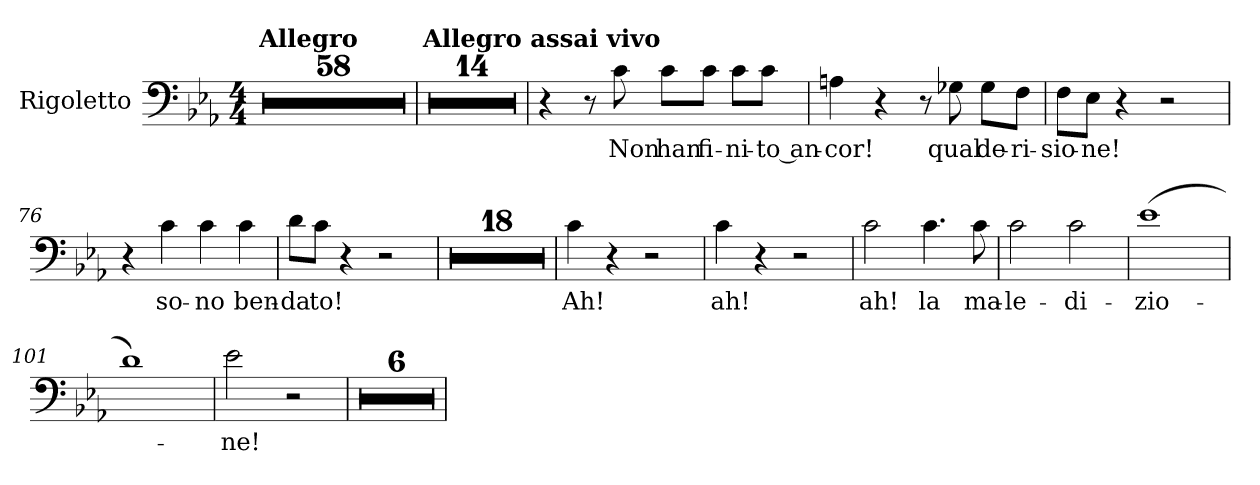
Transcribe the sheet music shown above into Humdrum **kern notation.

**kern	**text
*part1	*part1
*staff1	*staff1
*I"Rigoletto	*
*I'Rig.	*
*clefF4	*
*k[b-e-a-]	*
*M4/4	*
*MM144	*
=1	=1
!LO:TX:a:B:t=Allegro	!
1r	.
=2	=2
1r	.
=3	=3
1r	.
!!LO:PB:g=z
=4	=4
1r	.
=5	=5
1r	.
=6	=6
1r	.
!!LO:PB:g=z
=7	=7
1r	.
=8	=8
1r	.
=9	=9
1r	.
!!LO:PB:g=z
=10	=10
1r	.
=11	=11
1r	.
=12	=12
1r	.
!!LO:PB:g=z
=13	=13
1r	.
=14	=14
1r	.
=15	=15
1r	.
!!LO:PB:g=z
=16	=16
1r	.
=17	=17
1r	.
=18	=18
1r	.
!!LO:PB:g=z
=19	=19
1r	.
=20	=20
1r	.
=21	=21
1r	.
!!LO:PB:g=z
=22	=22
1r	.
=23	=23
1r	.
!!LO:PB:g=z
=24	=24
1r	.
=25	=25
1r	.
=26	=26
1r	.
!!LO:PB:g=z
=27	=27
1r	.
=28	=28
1r	.
=29	=29
1r	.
!!LO:PB:g=z
=30	=30
1r	.
=31	=31
1r	.
=32	=32
1r	.
!!LO:PB:g=z
=33	=33
1r	.
=34	=34
1r	.
=35	=35
1r	.
!!LO:PB:g=z
=36	=36
1r	.
=37	=37
1r	.
=38	=38
1r	.
!!LO:PB:g=z
=39	=39
1r	.
=40	=40
1r	.
=41	=41
1r	.
=42	=42
1r	.
!!LO:PB:g=z
=43	=43
1r	.
=44	=44
1r	.
=45	=45
1r	.
=46	=46
1r	.
!!LO:PB:g=z
=47	=47
1r	.
=48	=48
1r	.
=49	=49
1r	.
!!LO:PB:g=z
=50	=50
1r	.
=51	=51
1r	.
=52	=52
1r	.
=53	=53
1r	.
!!LO:LB:g=z
=54	=54
1r	.
=55	=55
1r	.
=56	=56
1r	.
!!LO:PB:g=z
=57	=57
1r	.
=58	=58
1r	.
=59	=59
*MM180	*
!LO:TX:a:B:t=Allegro assai vivo	!
1r	.
!!LO:LB:g=z
=60	=60
1r	.
=61	=61
1r	.
!!LO:LB:g=z
=62	=62
1r	.
=63	=63
1r	.
!!LO:LB:g=z
=64	=64
1r	.
=65	=65
1r	.
!!LO:LB:g=z
=66	=66
1r	.
=67	=67
1r	.
=68	=68
1r	.
!!LO:PB:g=z
=69	=69
1r	.
=70	=70
1r	.
=71	=71
1r	.
=72	=72
1r	.
=73	=73
4r	.
8r	.
8c\	Non
8c\L	han
8c\J	fi-
8c\L	-ni-
8c\J	-to an-
!!LO:PB:g=z
=74	=74
4An\	-cor!
4r	.
8r	.
8G-X\	qual
8G-\L	de-
8F\J	-ri-
=75	=75
8F\L	-sio-
8E-\J	-ne!
4r	.
2r	.
=76	=76
4r	.
4c\	so-
4c\	-no
4c\	ben-
=77	=77
8d\L	-da
8c\J	to!
4r	.
2r	.
!!LO:LB:g=z
=78	=78
1r	.
=79	=79
1r	.
!!LO:LB:g=z
=80	=80
1r	.
=81	=81
1r	.
!!LO:LB:g=z
=82	=82
1r	.
=83	=83
1r	.
!!LO:LB:g=z
=84	=84
1r	.
=85	=85
1r	.
!!LO:PB:g=z
=86	=86
1r	.
=87	=87
1r	.
!!LO:LB:g=z
=88	=88
1r	.
=89	=89
1r	.
!!LO:LB:g=z
=90	=90
1r	.
=91	=91
1r	.
!!LO:LB:g=z
=92	=92
1r	.
=93	=93
1r	.
!!LO:LB:g=z
=94	=94
1r	.
=95	=95
1r	.
=96	=96
4c\	Ah!
4r	.
2r	.
!!LO:PB:g=z
=97	=97
4c\	ah!
4r	.
2r	.
=98	=98
2c\	ah!
4.c\	la
8c\	ma-
=99	=99
2c\	-le-
2c\	-di-
=100	=100
(1e-	-zio-
!!LO:LB:g=z
=101	=101
1d)	.
=102	=102
2e-\	-ne!
2r	.
=103	=103
1r	.
!!LO:LB:g=z
=104	=104
1r	.
=105	=105
1r	.
=106	=106
1r	.
=107	=107
1r	.
=108	=108
1r	.
=	=
*-	*-
